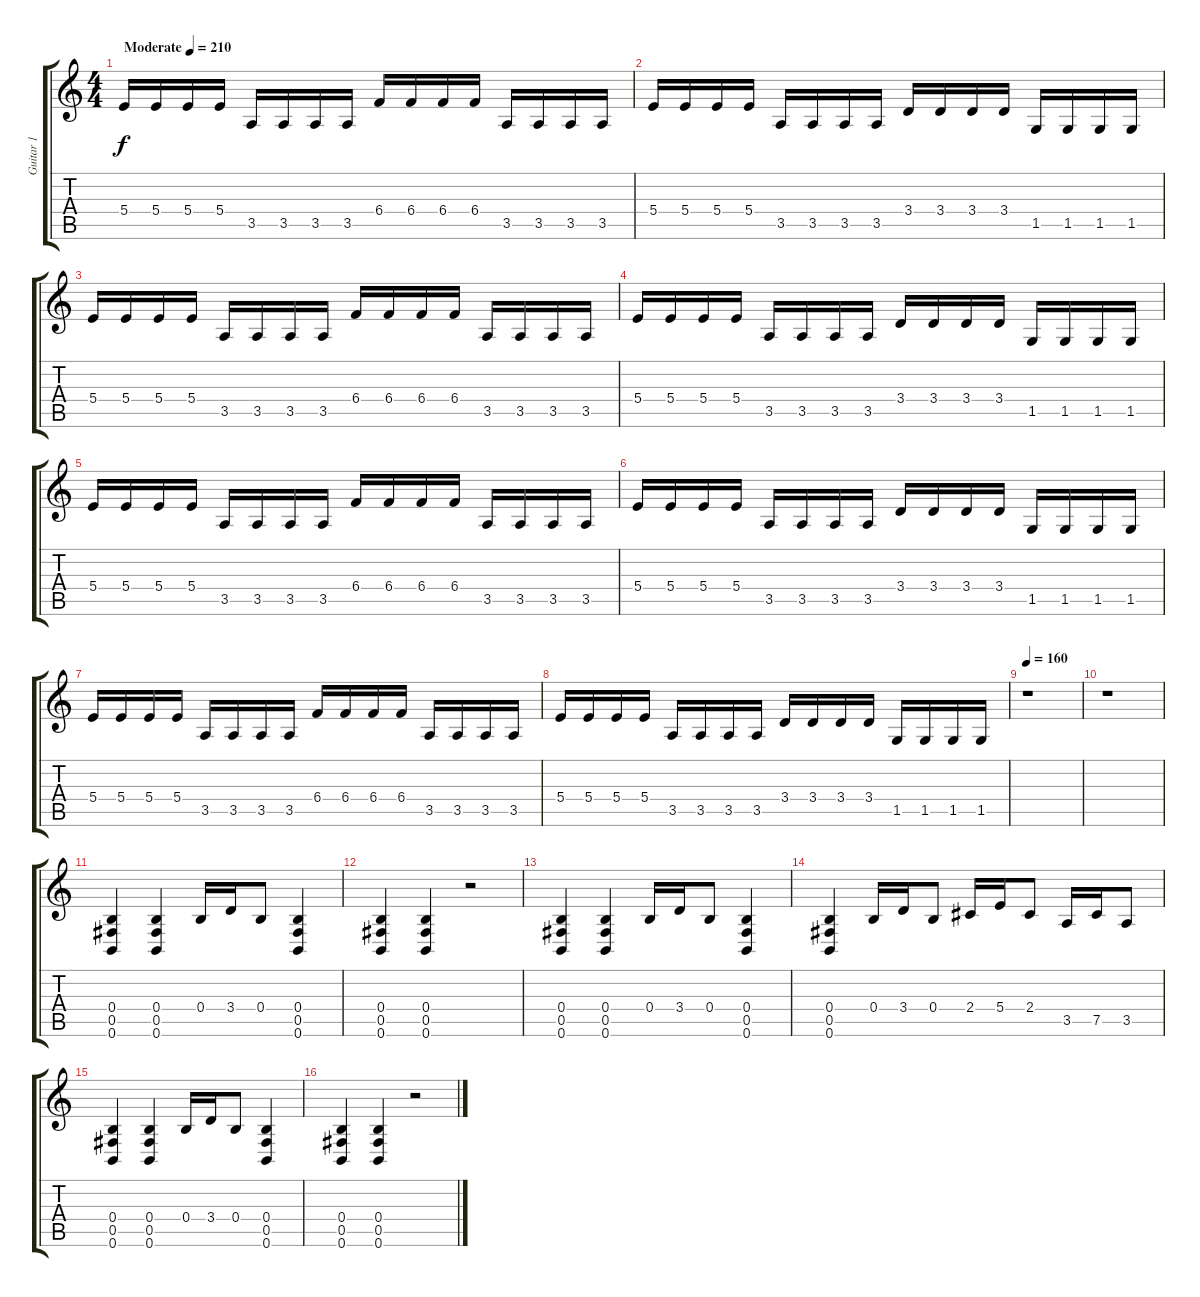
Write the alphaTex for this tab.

\track ("Guitar 1" "Guitar 1") {instrument overdrivenguitar}
\staff {score tabs}
\tuning (Db4 Ab3 E3 B2 Gb2 B1) {hide}
\ts (4 4)
\tempo (210 "Moderate")
\clef g2
\ks c
5.4.16{dy f instrument overdrivenguitar} 5.4.16 5.4.16 5.4.16 3.5.16 3.5.16 3.5.16 3.5.16 6.4.16 6.4.16 6.4.16 6.4.16 3.5.16 3.5.16 3.5.16 3.5.16 |
5.4.16 5.4.16 5.4.16 5.4.16 3.5.16 3.5.16 3.5.16 3.5.16 3.4.16 3.4.16 3.4.16 3.4.16 1.5.16 1.5.16 1.5.16 1.5.16 |
5.4.16 5.4.16 5.4.16 5.4.16 3.5.16 3.5.16 3.5.16 3.5.16 6.4.16 6.4.16 6.4.16 6.4.16 3.5.16 3.5.16 3.5.16 3.5.16 |
5.4.16 5.4.16 5.4.16 5.4.16 3.5.16 3.5.16 3.5.16 3.5.16 3.4.16 3.4.16 3.4.16 3.4.16 1.5.16 1.5.16 1.5.16 1.5.16 |
5.4.16 5.4.16 5.4.16 5.4.16 3.5.16 3.5.16 3.5.16 3.5.16 6.4.16 6.4.16 6.4.16 6.4.16 3.5.16 3.5.16 3.5.16 3.5.16 |
5.4.16 5.4.16 5.4.16 5.4.16 3.5.16 3.5.16 3.5.16 3.5.16 3.4.16 3.4.16 3.4.16 3.4.16 1.5.16 1.5.16 1.5.16 1.5.16 |
5.4.16 5.4.16 5.4.16 5.4.16 3.5.16 3.5.16 3.5.16 3.5.16 6.4.16 6.4.16 6.4.16 6.4.16 3.5.16 3.5.16 3.5.16 3.5.16 |
5.4.16 5.4.16 5.4.16 5.4.16 3.5.16 3.5.16 3.5.16 3.5.16 3.4.16 3.4.16 3.4.16 3.4.16 1.5.16 1.5.16 1.5.16 1.5.16 |
\tempo 160
r.1 |
r.1 |
(0.4 0.5 0.6).4 (0.4 0.5 0.6).4 0.4.16 3.4.16 0.4.8 (0.4 0.5 0.6).4 |
(0.4 0.5 0.6).4 (0.4 0.5 0.6).4 r.2 |
(0.4 0.5 0.6).4 (0.4 0.5 0.6).4 0.4.16 3.4.16 0.4.8 (0.4 0.5 0.6).4 |
(0.4 0.5 0.6).4 0.4.16 3.4.16 0.4.8 2.4.16 5.4.16 2.4.8 3.5.16 7.5.16 3.5.8 |
(0.4 0.5 0.6).4 (0.4 0.5 0.6).4 0.4.16 3.4.16 0.4.8 (0.4 0.5 0.6).4 |
(0.4 0.5 0.6).4 (0.4 0.5 0.6).4 r.2
